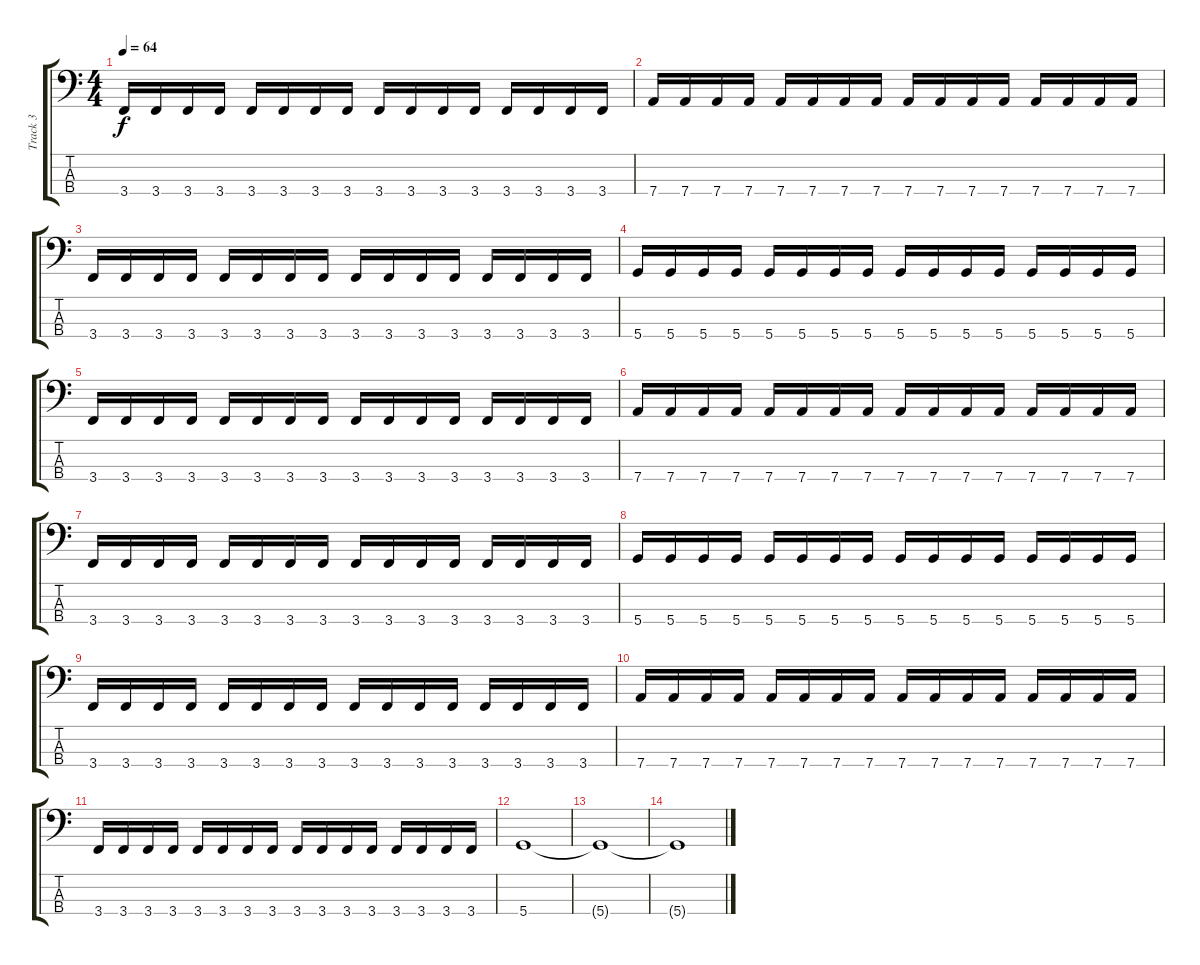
\track ("Track 3" "Track 3") {instrument electricbasspick}
\staff {score tabs}
\tuning (G2 D2 A1 D1) {hide}
\ts (4 4)
\tempo 64
\clef f4
\ks c
3.4.16{dy f} 3.4.16 3.4.16 3.4.16 3.4.16 3.4.16 3.4.16 3.4.16 3.4.16 3.4.16 3.4.16 3.4.16 3.4.16 3.4.16 3.4.16 3.4.16 |
7.4.16 7.4.16 7.4.16 7.4.16 7.4.16 7.4.16 7.4.16 7.4.16 7.4.16 7.4.16 7.4.16 7.4.16 7.4.16 7.4.16 7.4.16 7.4.16 |
3.4.16 3.4.16 3.4.16 3.4.16 3.4.16 3.4.16 3.4.16 3.4.16 3.4.16 3.4.16 3.4.16 3.4.16 3.4.16 3.4.16 3.4.16 3.4.16 |
5.4.16 5.4.16 5.4.16 5.4.16 5.4.16 5.4.16 5.4.16 5.4.16 5.4.16 5.4.16 5.4.16 5.4.16 5.4.16 5.4.16 5.4.16 5.4.16 |
3.4.16 3.4.16 3.4.16 3.4.16 3.4.16 3.4.16 3.4.16 3.4.16 3.4.16 3.4.16 3.4.16 3.4.16 3.4.16 3.4.16 3.4.16 3.4.16 |
7.4.16 7.4.16 7.4.16 7.4.16 7.4.16 7.4.16 7.4.16 7.4.16 7.4.16 7.4.16 7.4.16 7.4.16 7.4.16 7.4.16 7.4.16 7.4.16 |
3.4.16 3.4.16 3.4.16 3.4.16 3.4.16 3.4.16 3.4.16 3.4.16 3.4.16 3.4.16 3.4.16 3.4.16 3.4.16 3.4.16 3.4.16 3.4.16 |
5.4.16 5.4.16 5.4.16 5.4.16 5.4.16 5.4.16 5.4.16 5.4.16 5.4.16 5.4.16 5.4.16 5.4.16 5.4.16 5.4.16 5.4.16 5.4.16 |
3.4.16 3.4.16 3.4.16 3.4.16 3.4.16 3.4.16 3.4.16 3.4.16 3.4.16 3.4.16 3.4.16 3.4.16 3.4.16 3.4.16 3.4.16 3.4.16 |
7.4.16 7.4.16 7.4.16 7.4.16 7.4.16 7.4.16 7.4.16 7.4.16 7.4.16 7.4.16 7.4.16 7.4.16 7.4.16 7.4.16 7.4.16 7.4.16 |
3.4.16 3.4.16 3.4.16 3.4.16 3.4.16 3.4.16 3.4.16 3.4.16 3.4.16 3.4.16 3.4.16 3.4.16 3.4.16 3.4.16 3.4.16 3.4.16 |
5.4.1{volume 2} |
5.4{t}.1 |
5.4{t}.1
